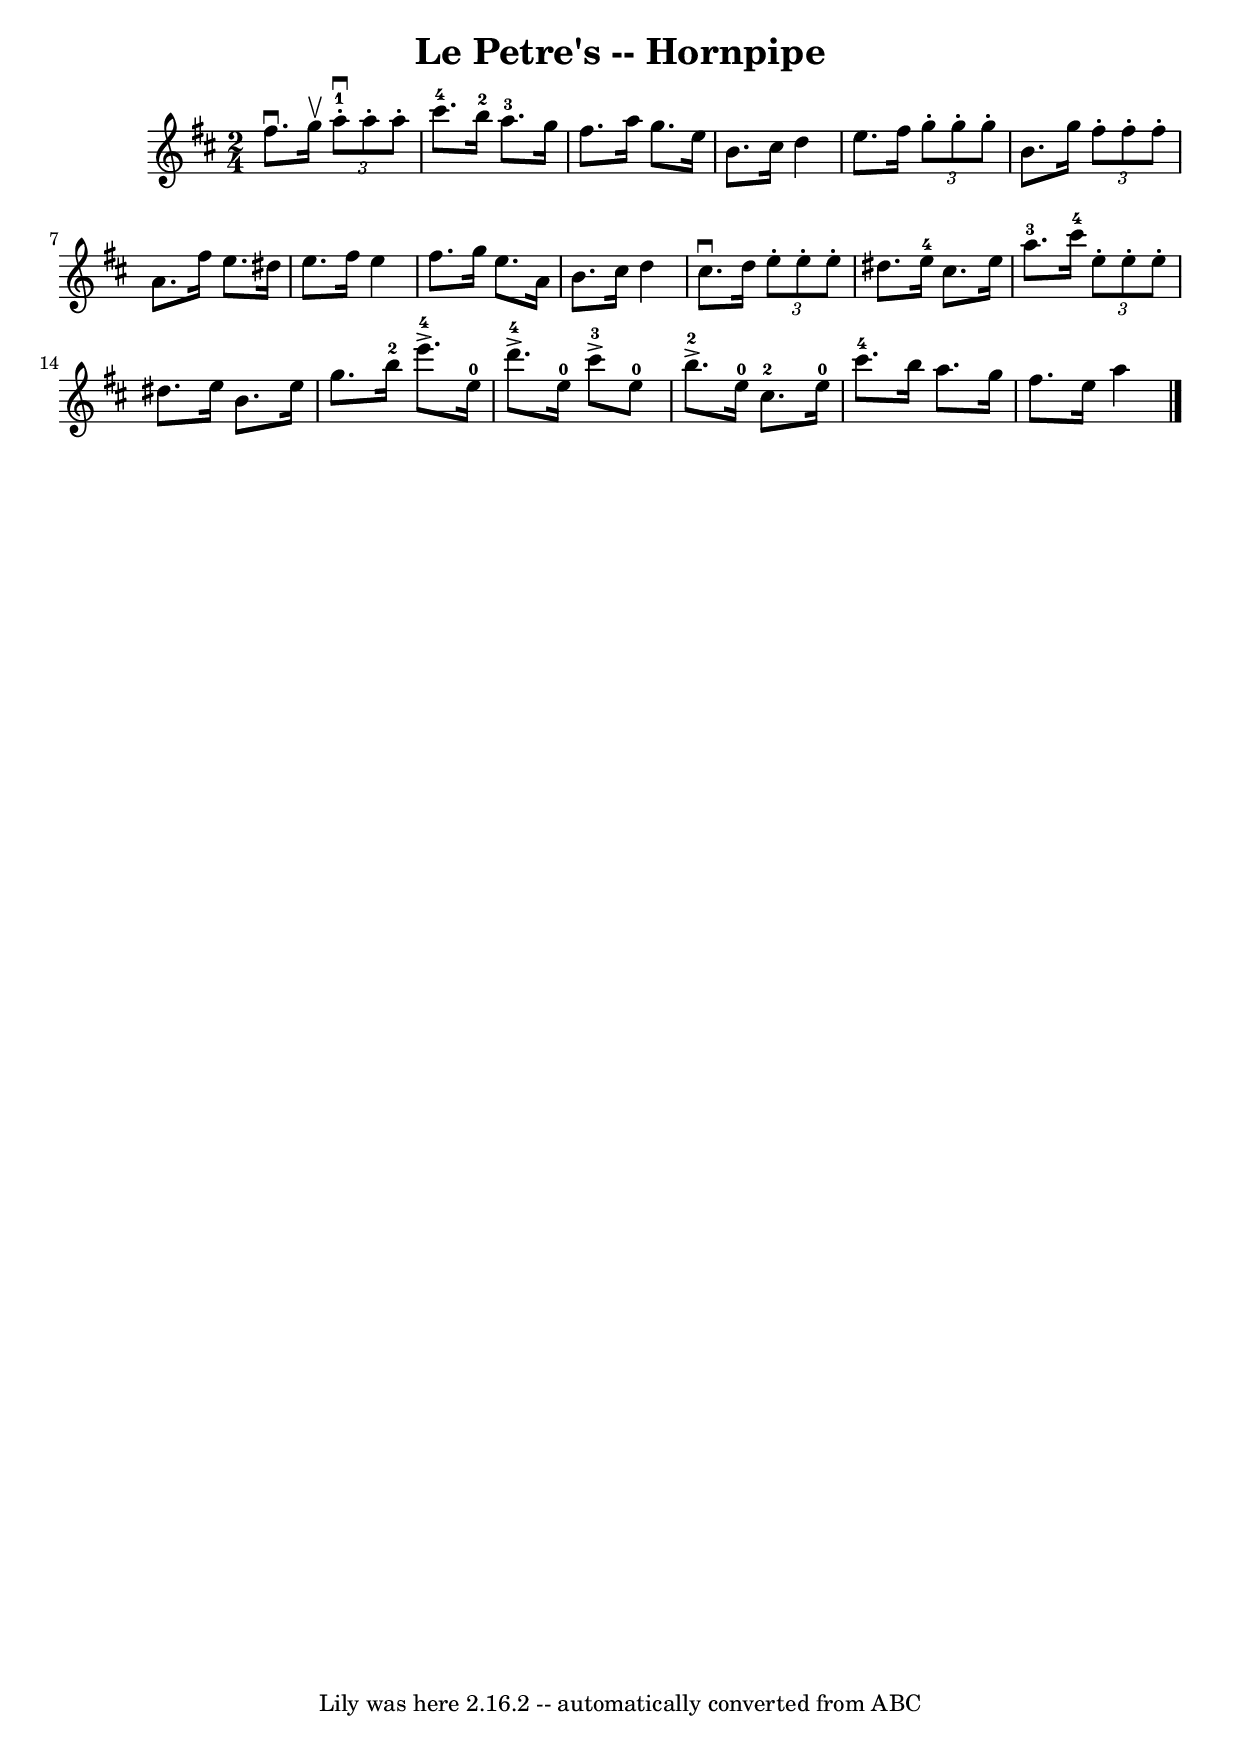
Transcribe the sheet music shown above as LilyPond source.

\version "2.16.2"
\include "Mammoth.ily"
\header {
  %% book = "Cole's 1000 Fiddle Tunes"
  crossRefNumber = "1"
  footnotes = ""
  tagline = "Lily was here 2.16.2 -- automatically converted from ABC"
  title = "Le Petre's -- Hornpipe"

}
voicedefault =  {


  \time 2/4 
  \key d \major fis''8.^\downbow g''16^\upbow |
  
  \times 2/3 { a''8-1^\downbow-. a''8 -. a''8 -. 
	     } cis'''8.-4   
  b''16-2 |
  a''8.-3 g''16 fis''8. a''16  |
  g''8.  
  e''16 b'8. cis''16  |
  d''4 e''8. fis''16  |
  
  \times 2/3 { g''8 -. g''8 -. g''8 -. 
	     } b'8. g''16  |
  
  \times 2/3 { fis''8 -. fis''8 -. fis''8 -. 
	     } a'8. fis''16      
  |
  e''8. dis''16 e''8. fis''16  |
  e''4 fis''8.    
  g''16  \bar ":|" e''8. a'16 b'8. cis''16  |
  d''4      
  cis''8.^\downbow d''16  \bar "|:" \times 2/3 { e''8 -. e''8 -. e''8 -. 

					       } dis''8. e''16-4 |
  cis''8. e''16 a''8.-3   
  cis'''16-4 |
  \times 2/3 { e''8 -. e''8 -. e''8 -. 
	     }   
  dis''8. e''16  |
  b'8. e''16 g''8. b''16-2 |
  
  e'''8.-4^\accent e''16-0 d'''8.-4^\accent e''16-0 |
  
  cis'''8-3^\accent e''8-0 b''8.-2^\accent e''16-0 
  |
  cis''8.-2 e''16-0 cis'''8.-4 b''16  |
  
  a''8. g''16 fis''8. e''16  \bar ":|" a''4  \bar "|."   

}

\score{
  <<

    \context Staff="default"
    {
      \voicedefault 
      
    }

  >>
  \layout {
    
  }
  \midi {
  }

}
